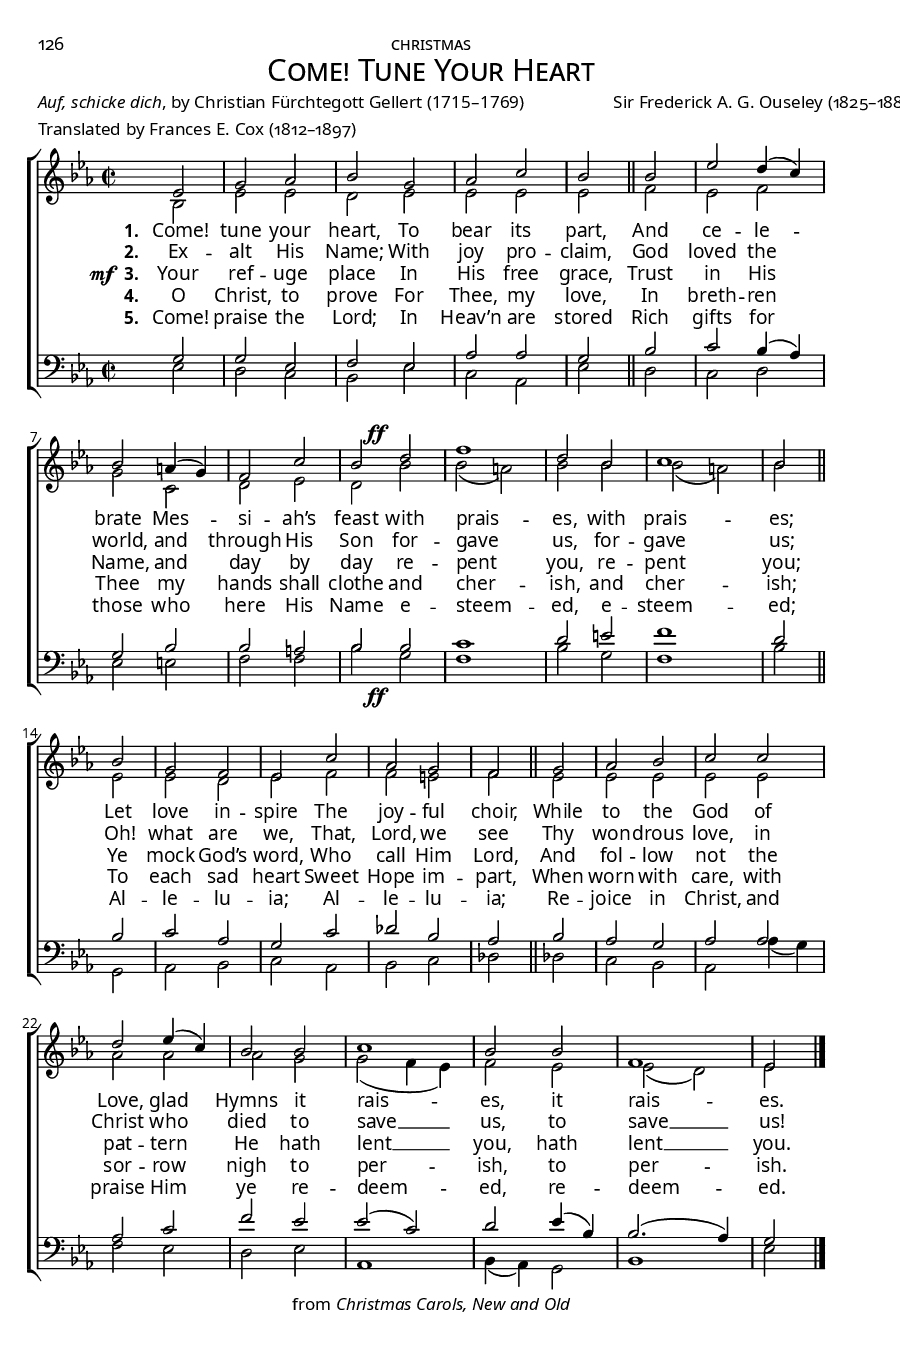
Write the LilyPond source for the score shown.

\version "2.14.2"
\include "util.ly"
\header {
  title = \markup{\override #'(font-name . "Garamond Premr Pro Smbd Subh"){ \abs-fontsize #15 \smallCapsOldStyle"Come! Tune Your Heart"}}
  poet = \markup\concat{\italic"Auf, schicke dich" ", by Christian Fürchtegott Gellert (1715–1769)"}
  meter = \markup\oldStyleNum"Translated by Frances E. Cox (1812–1897)"
  composer = \markup\oldStyleNum"Sir Frederick A. G. Ouseley (1825–1889)"
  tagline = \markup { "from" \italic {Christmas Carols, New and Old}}
}
\paper {
  %print-all-headers = ##f
  paper-height = 9\in
  paper-width = 6\in
  indent = 0\in
  system-system-spacing = #'((basic-distance . 10) (padding . 0))
  system-system-spacing =
    #'((basic-distance . 0)
       (minimum-distance . 0)
       (padding . -5)
       (stretchability . 100))
  ragged-last-bottom = ##f
  ragged-bottom = ##f
  two-sided = ##t
  inner-margin = 0.5\in
  outer-margin = 0.25\in
  top-margin = 0.25\in
  bottom-margin = 0.25\in
  first-page-number = #126
  print-first-page-number = ##t
  headerLine = \markup{ \smallCapsOldStyle"christmas"}
  oddHeaderMarkup = \markup\fill-line{
     \abs-fontsize #8.5
     \combine 
        \fill-line{"" \on-the-fly #print-page-number-check-first
        \oldStylePageNum""
        }
        \fill-line{\headerLine}
  }
  evenHeaderMarkup = \markup {
     \abs-fontsize #8.5
     \combine
        \on-the-fly #print-page-number-check-first
        \oldStylePageNum""
        \fill-line{\headerLine}
  }
}
#(set-global-staff-size 15) \paper{ #(define fonts (make-pango-font-tree "GoudyOlSt BT" "Garamond Premier Pro" "Garamond Premier Pro" (/ 15 20))) }
global = {
  \key ees \major
  \time 2/2
  \override DynamicLineSpanner #'staff-padding = #0.0
  \override DynamicLineSpanner #'Y-extent = #'(-0.5 . 0.5)
}

sopMusic = \relative c' {
  \partial 2 ees2 |
  g aes |
  bes g |
  aes c |
  \partial 2 bes \bar "||"
  \partial 2 bes |
  ees d4( c) |
  
  bes2 a4( g) |
  f2 c' |
  <<bes {s4 s^\ff}>> d2 |
  f1 |
  d2 bes |
  c1 |
  \partial 2 bes2 \bar "||" \break
  
  \partial 2 bes2 |
  g f |
  ees c' |
  aes g |
  \partial 2 f2 \bar "||"
  \partial 2 g2 |
  aes bes |
  
  c c d ees4( c) |
  bes2 bes |
  c1 |
  bes2 bes |
  f1 |
  \partial 2 ees2 \bar "|."
}
sopWords = \lyricmode {
  
}

altoMusic = \relative c' {
  bes2 |
  ees ees |
  d ees |
  ees ees |
  ees |
  f |
  ees f |
  
  g c, |
  d ees |
  d bes' |
  bes( a) |
  bes bes |
  bes( a) |
  bes |
  
  ees, |
  ees d |
  ees f |
  f e |
  f |
  ees |
  ees ees |
  
  ees ees |
  aes aes |
  aes g |
  g( f4 ees) |
  f2 ees |
  ees( d) |
  ees2 \bar "|."
}
altoWords = \lyricmode {
  \dropLyricsIX
  \set stanza = #"1. "
  Come! tune your heart, To bear its part,
  And ce -- le -- brate Mes -- si -- ah’s feast with prais -- es,
  \set associatedVoice = "tenors"
  with prais -- es;
  
  Let love in -- spire The joy -- ful choir,
  While to the God of Love, glad Hymns
  \unset associatedVoice
  it rais -- es,
  \set associatedVoice = "tenors"
  it rais -- es.
}
altoWordsII = \lyricmode {
  \dropLyricsIX
%\markup\italic
  \set stanza = #"2. "
  Ex -- alt His Name; With joy pro -- claim,
  God loved the world, and through His Son for -- gave us, 
  \set associatedVoice = "tenors"
  for -- gave us;
  Oh! what are we,
  That, Lord, we see
  Thy won -- drous love, in Christ who died 
  \unset associatedVoice
  to save __ us,
  \set associatedVoice = "tenors"
  to save __ us!
}
altoWordsIII = {
  \dropLyricsIX
  \set stanza = \markup{\dynamic"mf " "3. "}
  \lyricmode {
    Your ref -- uge place In His free grace,
    Trust in His Name, and day by day re -- pent you, 
    \set associatedVoice = "tenors"
    re -- pent you;
    Ye mock God’s word, Who call Him Lord,
    And fol -- low not the pat -- tern He 
    \unset associatedVoice
    hath lent __ you,
    \set associatedVoice = "tenors"
    hath lent __ you.
  }
}
altoWordsIV = \lyricmode {
  \dropLyricsIX
  \set stanza = #"4. "
  O Christ, to prove For Thee, my love,
  In breth -- ren Thee my hands shall clothe and cher -- ish, 
  \set associatedVoice = "tenors"
  and cher -- ish;
  To each sad heart Sweet Hope im -- part,
  When worn with care, with sor -- row nigh 
  \unset associatedVoice
  to per -- ish,
  \set associatedVoice = "tenors"
  to per -- ish.
}
altoWordsV = \lyricmode {
  \dropLyricsIX
  \set stanza = #"5. "
  Come! praise the Lord; In Heav’n are stored
  Rich gifts for those who here His Name e -- steem -- ed, 
  \set associatedVoice = "tenors"
  e -- steem -- ed;
  Al -- le -- lu -- ia; Al -- le -- lu -- ia;
  Re -- joice in Christ, and praise Him ye 
  \unset associatedVoice
  re -- deem -- ed,
  \set associatedVoice = "tenors"
  re -- deem -- ed.
}
altoWordsVI = \lyricmode {
  \set stanza = #"6. "
  \set ignoreMelismata = ##t
}
tenorMusic = \relative c' {
  g2 |
  g ees |
  f ees |
  aes aes |
  g |
  bes |
  c bes4( aes) |
  
  g2 bes |
  bes a |
  <<bes {s4 s_\ff}>> bes2 |
  c1 |
  d2 e |
  f1 |
  d2 |
  
  bes |
  c aes |
  g c |
  des bes |
  aes |
  bes |
  aes g |
  
  aes aes |
  aes c |
  f ees |
  ees( c) |
  d ees4( bes) |
  bes2.( aes4) |
  g2 \bar "|."
}
tenorWords = \lyricmode {

}

bassMusic = \relative c {
  ees2 |
  d c |
  bes ees |
  c aes |
  ees' |
  d |
  c d |
  
  ees e |
  f f |
  bes g |
  f1 |
  bes2 g |
  f1 |
  bes2 |
  
  g, |
  aes bes |
  c aes |
  bes c |
  des! |
  des! |
  c bes |
  
  aes aes'4( g) |
  f2 ees |
  d ees |
  aes,1 |
  bes4( aes) g2 |
  bes1 |
  ees2 \bar "|."
}
bassWords = \lyricmode {

}

pianoRH = \relative c' {
  
}
pianoLH = \relative c' {
  
}

\score {
  <<
   \new ChoirStaff <<
%    \new Lyrics = sopranos \with { \override VerticalAxisGroup #'nonstaff-relatedstaff-spacing = #'((basic-distance . 1)) }
    \new Staff = women <<
      \new Voice = "sopranos" { \voiceOne << \global \sopMusic >> }
      \new Voice = "altos" { \voiceTwo << \global \altoMusic >> }
    >>
   \new Staff = men <<
      \clef bass
      \new Voice = "tenors" { \voiceOne << \global \tenorMusic >> }
      \new Voice = "basses" { \voiceTwo << \global \bassMusic >> }
    >>
    \new Lyrics \with { alignAboveContext = #"women" \override VerticalAxisGroup #'nonstaff-relatedstaff-spacing = #'((basic-distance . 1))} \lyricsto "sopranos" \sopWords
     \new Lyrics = "altosVI"  \with { alignBelowContext = #"women" \override VerticalAxisGroup #'nonstaff-relatedstaff-spacing = #'((basic-distance . 1))} \lyricsto "altos" \altoWordsVI
    \new Lyrics = "altosV"  \with { alignBelowContext = #"women" \override VerticalAxisGroup #'nonstaff-relatedstaff-spacing = #'((basic-distance . 1))} \lyricsto "altos" \altoWordsV
    \new Lyrics = "altosIV"  \with { alignBelowContext = #"women" \override VerticalAxisGroup #'nonstaff-relatedstaff-spacing = #'((basic-distance . 1))} \lyricsto "altos" \altoWordsIV
    \new Lyrics = "altosIII"  \with { alignBelowContext = #"women" \override VerticalAxisGroup #'nonstaff-relatedstaff-spacing = #'((basic-distance . 1))} \lyricsto "altos" \altoWordsIII
    \new Lyrics = "altosII"  \with { alignBelowContext = #"women" \override VerticalAxisGroup #'nonstaff-relatedstaff-spacing = #'((basic-distance . 1))} \lyricsto "altos" \altoWordsII
    \new Lyrics = "altos"  \with { alignBelowContext = #"women" \override VerticalAxisGroup #'nonstaff-relatedstaff-spacing = #'((padding . -0.5))} \lyricsto "altos" \altoWords
    \new Lyrics \with { alignAboveContext = #"men" \override VerticalAxisGroup #'nonstaff-relatedstaff-spacing = #'((basic-distance . 1)) } \lyricsto "tenors" \tenorWords
    \new Lyrics \with { alignBelowContext = #"men" \override VerticalAxisGroup #'nonstaff-relatedstaff-spacing = #'((basic-distance . 1)) } \lyricsto "basses" \bassWords
  >>
%    \new PianoStaff << \new Staff { \new Voice { \pianoRH } } \new Staff { \clef "bass" \pianoLH } >>
  >>
  \layout {
    \context {
      \Score
      %\override SpacingSpanner #'base-shortest-duration = #(ly:make-moment 1 8)
      %\override SpacingSpanner #'common-shortest-duration = #(ly:make-moment 1 4)
    }
    \context {
      % Remove all empty staves
      % \Staff \RemoveEmptyStaves \override VerticalAxisGroup #'remove-first = ##t
    }
    \context {
      \Lyrics
      \override LyricText #'X-offset = #center-on-word
    }
  }
  \midi {
    \tempo 4 = 180
    \set Staff.midiInstrument = "flute"
  
    \context {
      \Voice
      \remove "Dynamic_performer"
    }
  }
}
